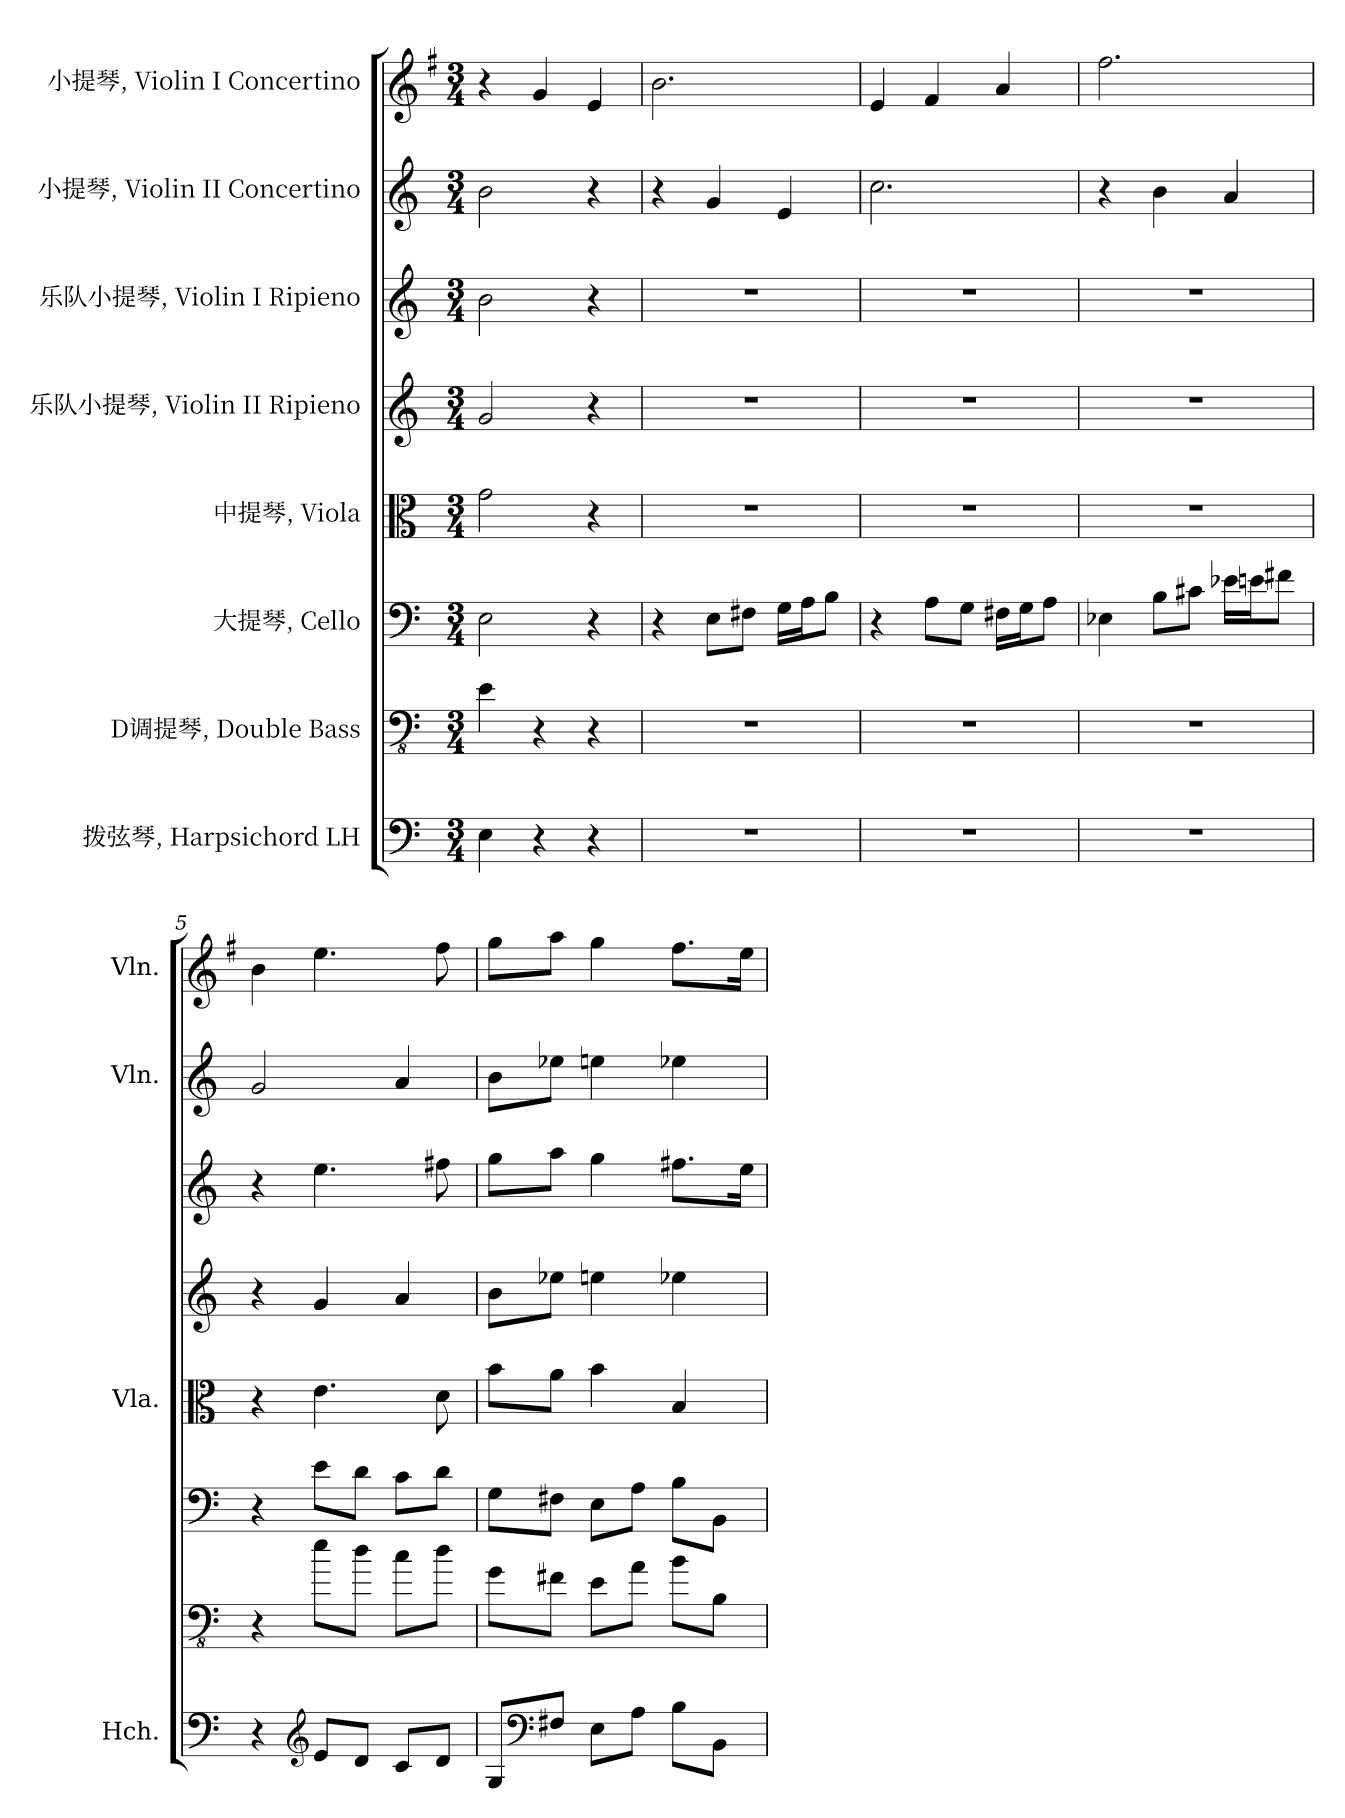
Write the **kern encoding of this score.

**kern	**kern	**kern	**kern	**kern	**kern	**kern	**kern
*part8	*part7	*part6	*part5	*part4	*part3	*part2	*part1
*staff8	*staff7	*staff6	*staff5	*staff4	*staff3	*staff2	*staff1
*I"拨弦琴, Harpsichord LH	*I"D调提琴, Double Bass	*I"大提琴, Cello	*I"中提琴, Viola	*I"乐队小提琴, Violin II Ripieno	*I"乐队小提琴, Violin I Ripieno	*I"小提琴, Violin II Concertino	*I"小提琴, Violin I Concertino
*I'Hch.	*	*	*I'Vla.	*	*	*I'Vln.	*I'Vln.
*clefF4	*clefFv4	*clefF4	*clefC3	*clefG2	*clefG2	*clefG2	*clefG2
*	*ITrd7c12	*	*	*	*	*	*
*k[]	*k[]	*k[]	*k[]	*k[]	*k[]	*k[]	*k[f#]
*M3/4	*M3/4	*M3/4	*M3/4	*M3/4	*M3/4	*M3/4	*M3/4
*MM60	*MM60	*MM60	*MM60	*MM60	*MM60	*MM60	*MM60
=1	=1	=1	=1	=1	=1	=1	=1
4E\	4EE\	2E\	2g\	2g/	2b\	2b\	4r
4r	4r	.	.	.	.	.	4g/
4r	4r	4r	4r	4r	4r	4r	4e/
=2	=2	=2	=2	=2	=2	=2	=2
2.r	2.r	4r	2.r	2.r	2.r	4r	2.b\
.	.	8E\L	.	.	.	4g/	.
.	.	8F#X\J	.	.	.	.	.
.	.	16G\LL	.	.	.	4e/	.
.	.	16A\J	.	.	.	.	.
.	.	8B\J	.	.	.	.	.
=3	=3	=3	=3	=3	=3	=3	=3
2.r	2.r	4r	2.r	2.r	2.r	2.cc\	4e/
.	.	8A\L	.	.	.	.	4f#/
.	.	8G\J	.	.	.	.	.
.	.	16F#X\LL	.	.	.	.	4a/
.	.	16G\J	.	.	.	.	.
.	.	8A\J	.	.	.	.	.
=4	=4	=4	=4	=4	=4	=4	=4
2.r	2.r	4E-X\	2.r	2.r	2.r	4r	2.ff#\
.	.	8B\L	.	.	.	4b\	.
.	.	8c#X\J	.	.	.	.	.
.	.	16e-X\LL	.	.	.	4a/	.
.	.	16en\J	.	.	.	.	.
.	.	8f#X\J	.	.	.	.	.
!!LO:PB:g=z
=5	=5	=5	=5	=5	=5	=5	=5
4r	4r	4r	4r	4r	4r	2g/	4b\
*clefG2	*	*	*	*	*	*	*
8e/L	8E\L	8e\L	4.e\	4g/	4.ee\	.	4.ee\
8d/J	8D\J	8d\J	.	.	.	.	.
8c/L	8C\L	8c\L	.	4a/	.	4a/	.
8d/J	8D\J	8d\J	8d\	.	8ff#X\	.	8ff#\
=6	=6	=6	=6	=6	=6	=6	=6
8G/L	8GG\L	8G\L	8b\L	8b\L	8gg\L	8b\L	8gg\L
*clefF4	*	*	*	*	*	*	*
8F#X/J	8FF#X\J	8F#X\J	8a\J	8ee-X\J	8aa\J	8ee-X\J	8aa\J
8E\L	8EE\L	8E\L	4b\	4een\	4gg\	4een\	4gg\
8A\J	8AA\J	8A\J	.	.	.	.	.
8B\L	8BB\L	8B\L	4B/	4ee-X\	8.ff#X\L	4ee-X\	8.ff#\L
8BB\J	8BBB\J	8BB\J	.	.	.	.	.
.	.	.	.	.	16ee\Jk	.	16ee\Jk
=	=	=	=	=	=	=	=
*-	*-	*-	*-	*-	*-	*-	*-
